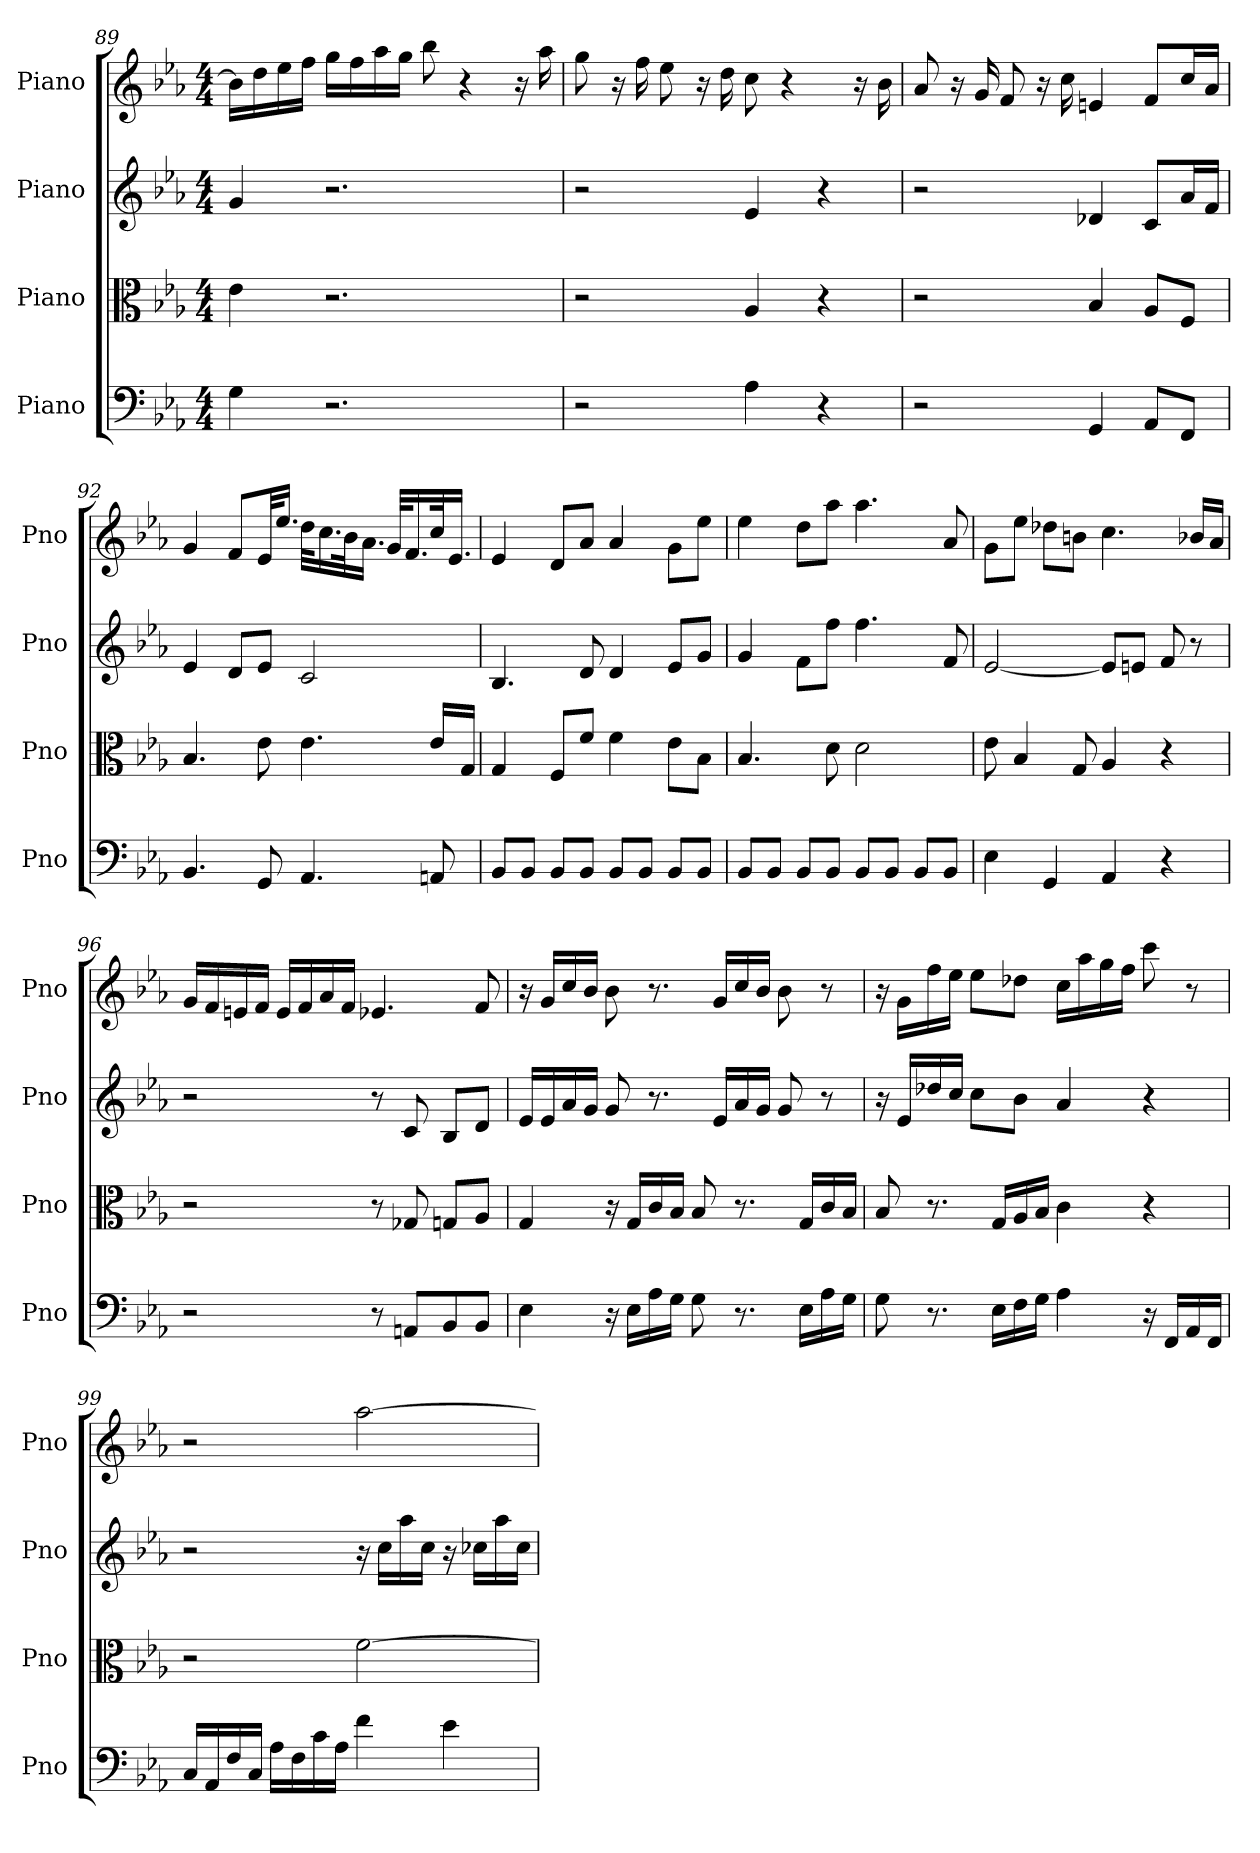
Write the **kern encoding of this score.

**kern	**kern	**kern	**kern
*part4	*part3	*part2	*part1
*staff4	*staff3	*staff2	*staff1
*I"Piano	*I"Piano	*I"Piano	*I"Piano
*I'Pno	*I'Pno	*I'Pno	*I'Pno
*clefF4	*clefC3	*clefG2	*clefG2
*k[b-e-a-]	*k[b-e-a-]	*k[b-e-a-]	*k[b-e-a-]
*M4/4	*M4/4	*M4/4	*M4/4
=89	=89	=89	=89
4G\	4e-\	4g/	16b-\LL]
.	.	.	16dd\
.	.	.	16ee-\
.	.	.	16ff\JJ
2.r	2.r	2.r	16gg\LL
.	.	.	16ff\
.	.	.	16aa-\
.	.	.	16gg\JJ
.	.	.	8bb-\
.	.	.	4r
.	.	.	16r
.	.	.	16aa-\
!!LO:PB:g=z
=90	=90	=90	=90
2r	2r	2r	8gg\
.	.	.	16r
.	.	.	16ff\
.	.	.	8ee-\
.	.	.	16r
.	.	.	16dd\
4A-\	4A-/	4e-/	8cc\
.	.	.	4r
4r	4r	4r	.
.	.	.	16r
.	.	.	16b-\
=91	=91	=91	=91
2r	2r	2r	8a-/
.	.	.	16r
.	.	.	16g/
.	.	.	8f/
.	.	.	16r
.	.	.	16cc\
4GG/	4B-/	4d-X/	4en/
8AA-/L	8A-/L	8c/L	8f/L
8FF/J	8F/J	16a-/L	16cc/L
.	.	16f/JJ	16a-/JJ
=92	=92	=92	=92
4.BB-/	4.B-/	4e-/	4g/
.	.	8d/L	8f/L
8GG/	8e-\	8e-/J	32e-/KL
.	.	.	16.ee-/JJ
4.AA-/	4.e-\	2c/	32dd\KLL
.	.	.	16.cc\
.	.	.	32b-\K
.	.	.	16.a-\JJ
.	.	.	32g/KLL
.	.	.	16.f/
8AAn/	16e-/LL	.	32cc/K
.	.	.	16.e-/JJ
.	16G/JJ	.	.
!!LO:LB:g=z
=93	=93	=93	=93
8BB-/L	4G/	4.B-/	4e-/
8BB-/J	.	.	.
8BB-/L	8F/L	.	8d/L
8BB-/J	8f/J	8d/	8a-/J
8BB-/L	4f\	4d/	4a-/
8BB-/J	.	.	.
8BB-/L	8e-\L	8e-/L	8g\L
8BB-/J	8B-\J	8g/J	8ee-\J
=94	=94	=94	=94
8BB-/L	4.B-/	4g/	4ee-\
8BB-/J	.	.	.
8BB-/L	.	8f\L	8dd\L
8BB-/J	8d\	8ff\J	8aa-\J
8BB-/L	2d\	4.ff\	4.aa-\
8BB-/J	.	.	.
8BB-/L	.	.	.
8BB-/J	.	8f/	8a-/
=95	=95	=95	=95
4E-\	8e-\	[2e-/	8g\L
.	4B-/	.	8ee-\J
4GG/	.	.	8dd-X\L
.	8G/	.	8bn\J
4AA-/	4A-/	8e-/L]	4.cc\
.	.	8en/J	.
4r	4r	8f/	.
.	.	8r	16b-X/LL
.	.	.	16a-/JJ
!!LO:LB:g=z
=96	=96	=96	=96
2r	2r	2r	16g/LL
.	.	.	16f/
.	.	.	16en/
.	.	.	16f/JJ
.	.	.	16e/LL
.	.	.	16f/
.	.	.	16a-/
.	.	.	16f/JJ
8r	8r	8r	4.e-X/
8AAn/L	8G-X/	8c/	.
8BB-/	8Gn/L	8B-/L	.
8BB-/J	8A-/J	8d/J	8f/
=97	=97	=97	=97
4E-\	4G/	16e-/LL	16r
.	.	16e-/	16g/LL
.	.	16a-/	16cc/
.	.	16g/JJ	16b-/JJ
16r	16r	8g/	8b-\
16E-\LL	16G/LL	.	.
16A-\	16c/	8.r	8.r
16G\JJ	16B-/JJ	.	.
8G\	8B-/	.	.
.	.	16e-/LL	16g/LL
8.r	8.r	16a-/	16cc/
.	.	16g/JJ	16b-/JJ
.	.	8g/	8b-\
16E-\LL	16G/LL	.	.
16A-\	16c/	8r	8r
16G\JJ	16B-/JJ	.	.
!!LO:PB:g=z
=98	=98	=98	=98
8G\	8B-/	16r	16r
.	.	16e-/LL	16g\LL
8.r	8.r	16dd-X/	16ff\
.	.	16cc/JJ	16ee-\JJ
.	.	8cc\L	8ee-\L
16E-\LL	16G/LL	.	.
16F\	16A-/	8b-\J	8dd-X\J
16G\JJ	16B-/JJ	.	.
4A-\	4c\	4a-/	16cc\LL
.	.	.	16aa-\
.	.	.	16gg\
.	.	.	16ff\JJ
16r	4r	4r	8ccc\
16FF/LL	.	.	.
16AA-/	.	.	8r
16FF/JJ	.	.	.
=99	=99	=99	=99
16C/LL	2r	2r	2r
16AA-/	.	.	.
16F/	.	.	.
16C/JJ	.	.	.
16A-\LL	.	.	.
16F\	.	.	.
16c\	.	.	.
16A-\JJ	.	.	.
4f\	[2f\	16r	[2aa-\
.	.	16cc\LL	.
.	.	16aa-\	.
.	.	16cc\JJ	.
4e-\	.	16r	.
.	.	16cc-X\LL	.
.	.	16aa-\	.
.	.	16cc-\JJ	.
=	=	=	=
*-	*-	*-	*-
